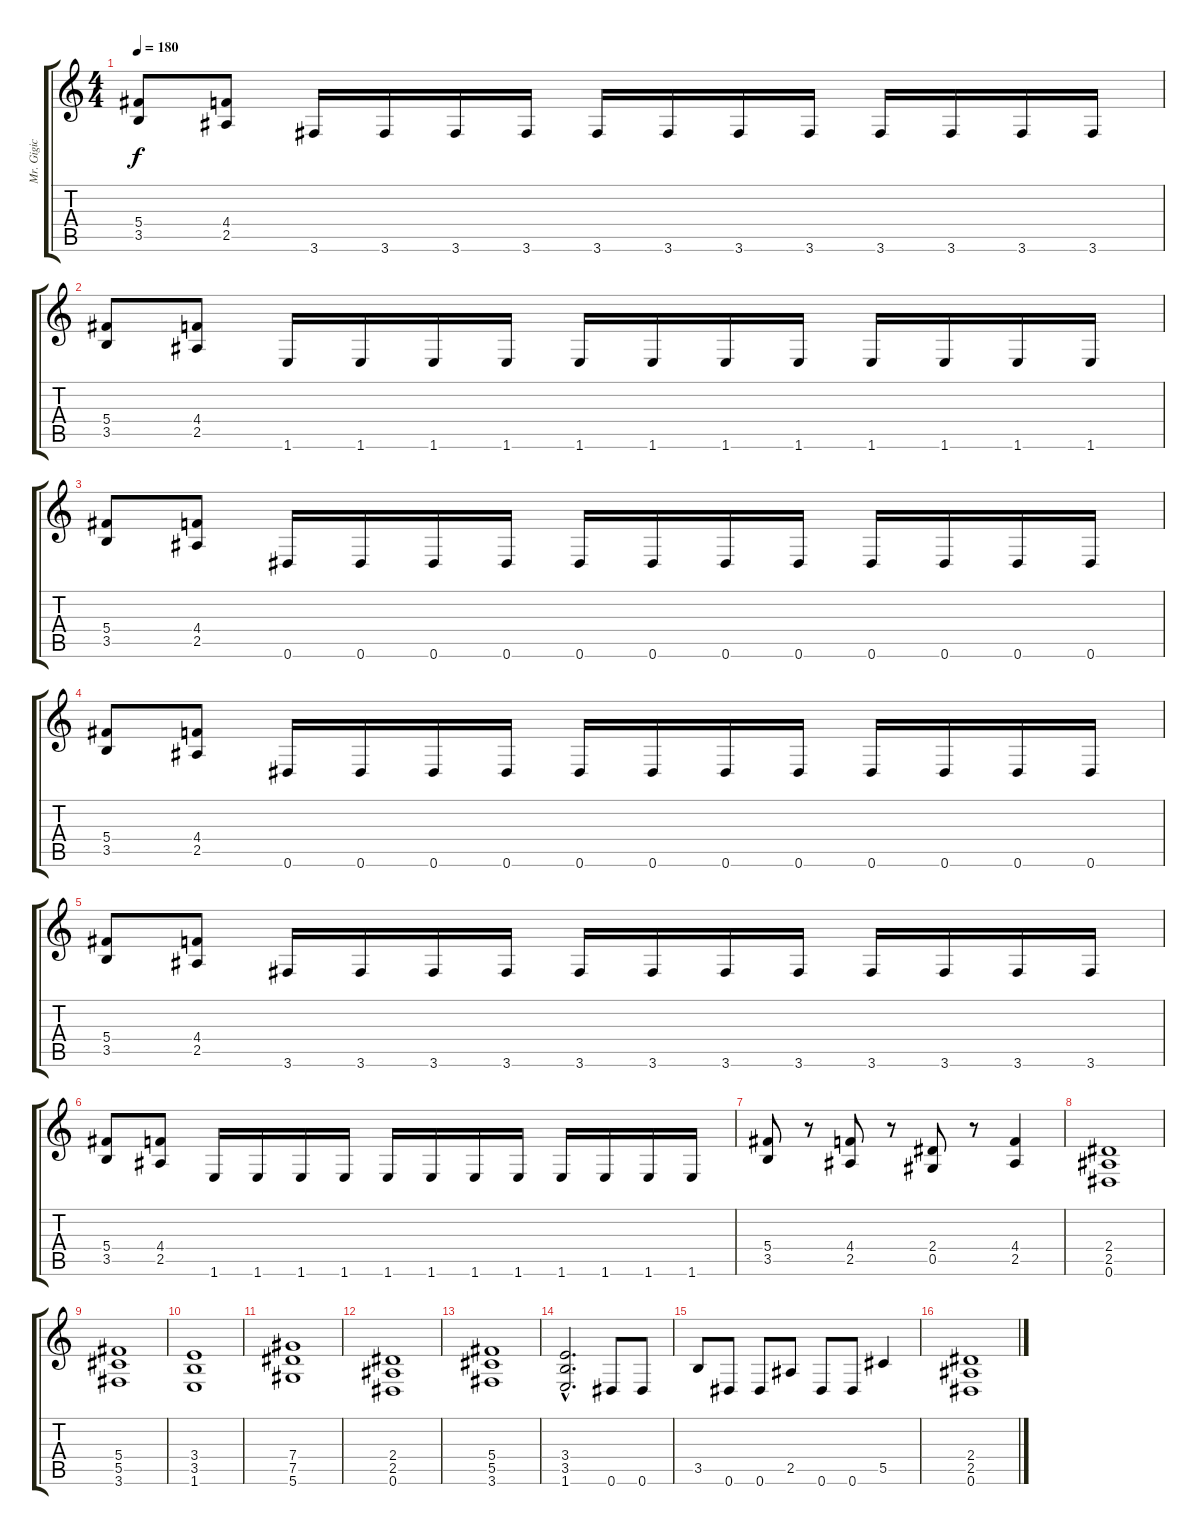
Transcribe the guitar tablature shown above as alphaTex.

\track ("Mr. Gigic" "Mr. Gigic") {instrument distortionguitar}
\staff {score tabs}
\tuning (Eb4 Bb3 Gb3 Db3 Ab2 Eb2) {hide}
\ts (4 4)
\tempo 180
\clef g2
\ks c
(5.4 3.5).8{dy f} (4.4 2.5).8 3.6.16 3.6.16 3.6.16 3.6.16 3.6.16 3.6.16 3.6.16 3.6.16 3.6.16 3.6.16 3.6.16 3.6.16 |
(5.4 3.5).8 (4.4 2.5).8 1.6.16 1.6.16 1.6.16 1.6.16 1.6.16 1.6.16 1.6.16 1.6.16 1.6.16 1.6.16 1.6.16 1.6.16 |
(5.4 3.5).8 (4.4 2.5).8 0.6.16 0.6.16 0.6.16 0.6.16 0.6.16 0.6.16 0.6.16 0.6.16 0.6.16 0.6.16 0.6.16 0.6.16 |
(5.4 3.5).8 (4.4 2.5).8 0.6.16 0.6.16 0.6.16 0.6.16 0.6.16 0.6.16 0.6.16 0.6.16 0.6.16 0.6.16 0.6.16 0.6.16 |
(5.4 3.5).8 (4.4 2.5).8 3.6.16 3.6.16 3.6.16 3.6.16 3.6.16 3.6.16 3.6.16 3.6.16 3.6.16 3.6.16 3.6.16 3.6.16 |
(5.4 3.5).8 (4.4 2.5).8 1.6.16 1.6.16 1.6.16 1.6.16 1.6.16 1.6.16 1.6.16 1.6.16 1.6.16 1.6.16 1.6.16 1.6.16 |
(5.4 3.5).8 r.8 (4.4 2.5).8 r.8 (2.4 0.5).8 r.8 (4.4 2.5).4 |
(2.4 2.5 0.6).1 |
(5.4 5.5 3.6).1 |
(3.4 3.5 1.6).1 |
(7.4 7.5 5.6).1 |
(2.4 2.5 0.6).1 |
(5.4 5.5 3.6).1 |
(3.4{hac} 3.5{hac} 1.6{hac}).2{d} 0.6.8 0.6.8 |
3.5.8 0.6.8 0.6.8 2.5.8 0.6.8 0.6.8 5.5.4 |
(2.4 2.5 0.6).1
